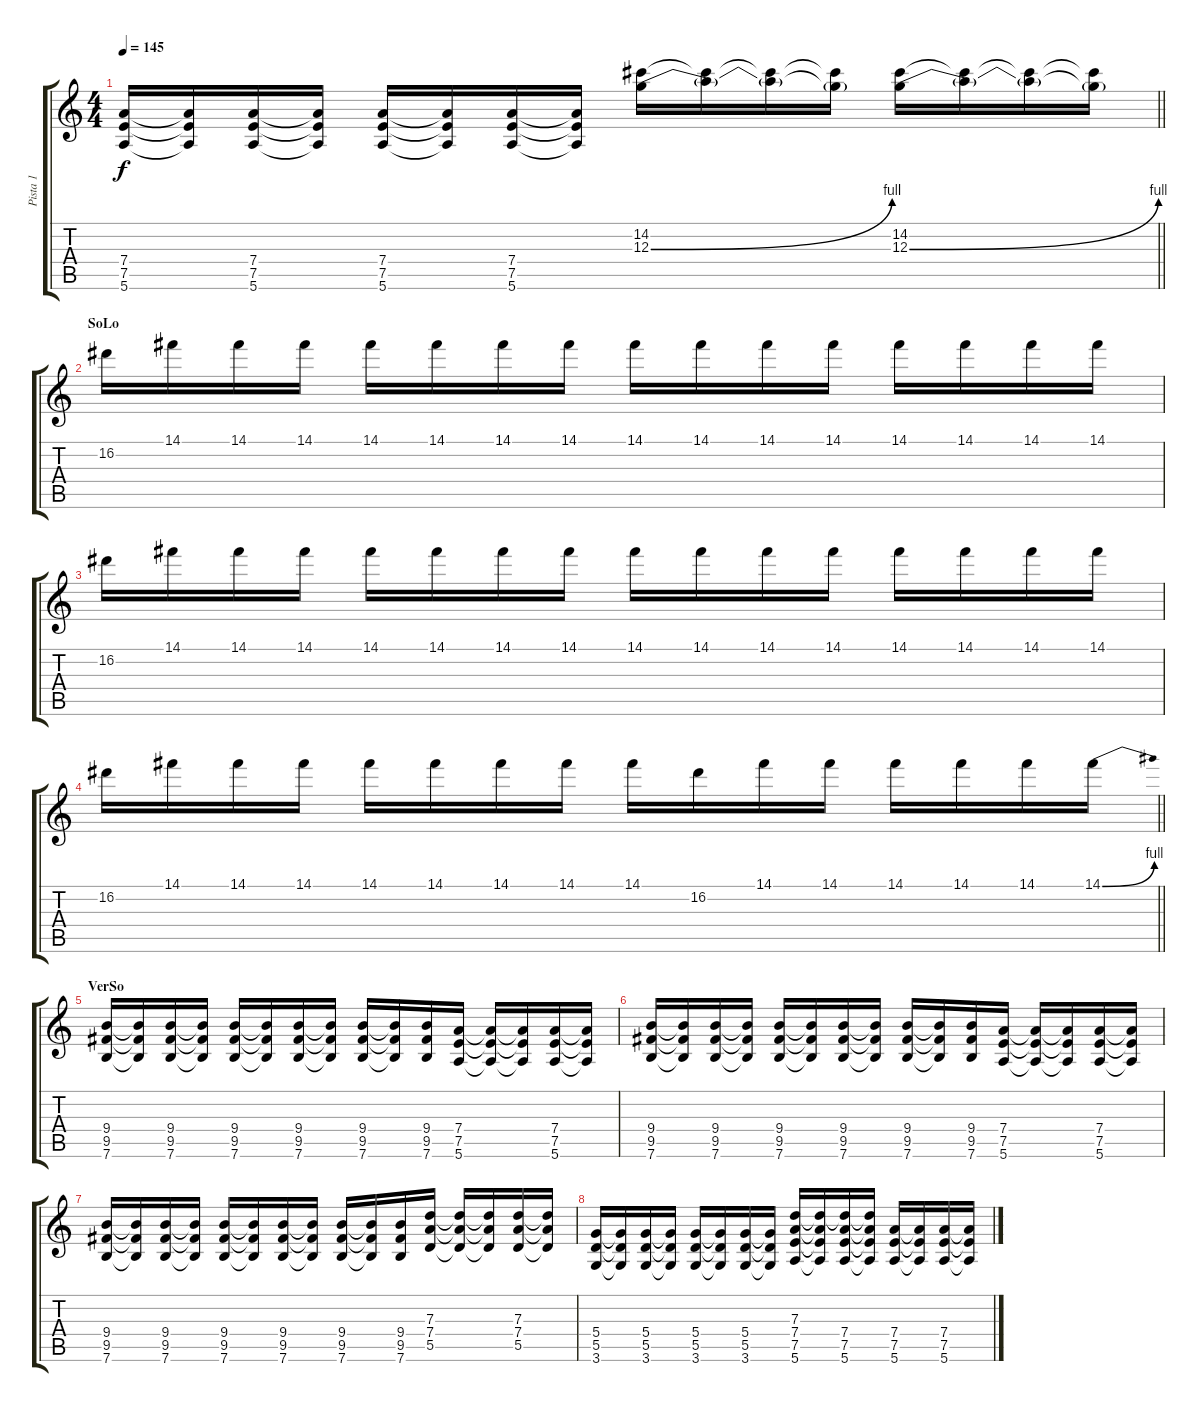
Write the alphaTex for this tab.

\track ("Pista 1" "Pista 1") {instrument distortionguitar}
\staff {score tabs}
\tuning (E4 B3 G3 D3 A2 E2) {hide}
\ts (4 4)
\tempo 145
\clef g2
\barLineRight lightlight
\ks c
(7.4 7.5 5.6).16{dy f} (7.4{t} 7.5{t} 5.6{t}).16 (7.4 7.5 5.6).16 (7.4{t} 7.5{t} 5.6{t}).16 (7.4 7.5 5.6).16 (7.4{t} 7.5{t} 5.6{t}).16 (7.4 7.5 5.6).16 (7.4{t} 7.5{t} 5.6{t}).16 (14.2 12.3{be (bend 0 0 60 4)}).16 (14.2{t} 12.3{t}).16 (14.2{t} 12.3{t}).16 (14.2{t} 12.3{t}).16 (14.2 12.3{be (bend 0 0 60 4)}).16 (14.2{t} 12.3{t}).16 (14.2{t} 12.3{t}).16 (14.2{t} 12.3{t}).16 |
\section ("" "SoLo")
16.2.16 14.1.16 14.1.16 14.1.16 14.1.16 14.1.16 14.1.16 14.1.16 14.1.16 14.1.16 14.1.16 14.1.16 14.1.16 14.1.16 14.1.16 14.1.16 |
16.2.16 14.1.16 14.1.16 14.1.16 14.1.16 14.1.16 14.1.16 14.1.16 14.1.16 14.1.16 14.1.16 14.1.16 14.1.16 14.1.16 14.1.16 14.1.16 |
\barLineRight lightlight
16.2.16 14.1.16 14.1.16 14.1.16 14.1.16 14.1.16 14.1.16 14.1.16 14.1.16 16.2.16 14.1.16 14.1.16 14.1.16 14.1.16 14.1.16 14.1{be (bend 0 0 60 4)}.16 |
\section ("" "VerSo")
(9.4 9.5 7.6).16 (9.4{t} 9.5{t} 7.6{t}).16 (9.4 9.5 7.6).16 (9.4{t} 9.5{t} 7.6{t}).16 (9.4 9.5 7.6).16 (9.4{t} 9.5{t} 7.6{t}).16 (9.4 9.5 7.6).16 (9.4{t} 9.5{t} 7.6{t}).16 (9.4 9.5 7.6).16 (9.4{t} 9.5{t} 7.6{t}).16 (9.4 9.5 7.6).16 (7.4 7.5 5.6).16 (7.4{t} 7.5{t} 5.6{t}).16 (7.4{t} 7.5{t} 5.6{t}).16 (7.4 7.5 5.6).16 (7.4{t} 7.5{t} 5.6{t}).16 |
(9.4 9.5 7.6).16 (9.4{t} 9.5{t} 7.6{t}).16 (9.4 9.5 7.6).16 (9.4{t} 9.5{t} 7.6{t}).16 (9.4 9.5 7.6).16 (9.4{t} 9.5{t} 7.6{t}).16 (9.4 9.5 7.6).16 (9.4{t} 9.5{t} 7.6{t}).16 (9.4 9.5 7.6).16 (9.4{t} 9.5{t} 7.6{t}).16 (9.4 9.5 7.6).16 (7.4 7.5 5.6).16 (7.4{t} 7.5{t} 5.6{t}).16 (7.4{t} 7.5{t} 5.6{t}).16 (7.4 7.5 5.6).16 (7.4{t} 7.5{t} 5.6{t}).16 |
(9.4 9.5 7.6).16 (9.4{t} 9.5{t} 7.6{t}).16 (9.4 9.5 7.6).16 (9.4{t} 9.5{t} 7.6{t}).16 (9.4 9.5 7.6).16 (9.4{t} 9.5{t} 7.6{t}).16 (9.4 9.5 7.6).16 (9.4{t} 9.5{t} 7.6{t}).16 (9.4 9.5 7.6).16 (9.4{t} 9.5{t} 7.6{t}).16 (9.4 9.5 7.6).16 (7.3 7.4 5.5).16 (7.3{t} 7.4{t} 5.5{t}).16 (7.3{t} 7.4{t} 5.5{t}).16 (7.3 7.4 5.5).16 (7.3{t} 7.4{t} 5.5{t}).16 |
(5.4 5.5 3.6).16 (5.4{t} 5.5{t} 3.6{t}).16 (5.4 5.5 3.6).16 (5.4{t} 5.5{t} 3.6{t}).16 (5.4 5.5 3.6).16 (5.4{t} 5.5{t} 3.6{t}).16 (5.4 5.5 3.6).16 (5.4{t} 5.5{t} 3.6{t}).16 (7.3 7.4 7.5 5.6).16 (7.3{t} 7.4{t} 7.5{t} 5.6{t}).16 (7.3{t} 7.4 7.5 5.6).16 (7.3{t} 7.4{t} 7.5{t} 5.6{t}).16 (7.4 7.5 5.6).16 (7.4{t} 7.5{t} 5.6{t}).16 (7.4 7.5 5.6).16 (7.4{t} 7.5{t} 5.6{t}).16
